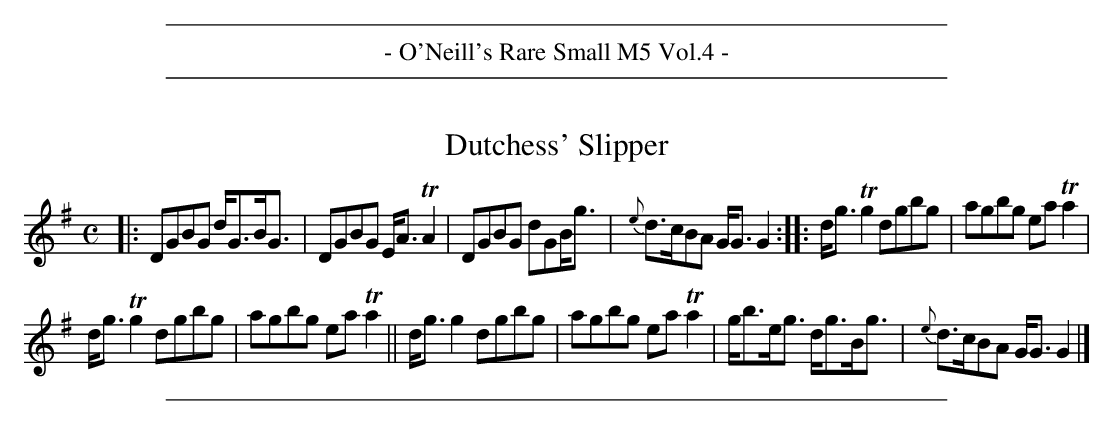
X:1
T: Dutchess' Slipper
M: C
L: 1/8
K: G
|:\
DGBG d<GB<G | DGBG E<ATA2 | DGBG dGB<g | {e}d>cBA G<GG2 :: d<gTg2 dgbg | agbg eaTa2 |
d<gTg2 dgbg | agbg eaTa2 || d<gg2 dgbg | agbg eaTa2 | g<be<g d<gB<g | {e}d>cBA G<GG2 |]
